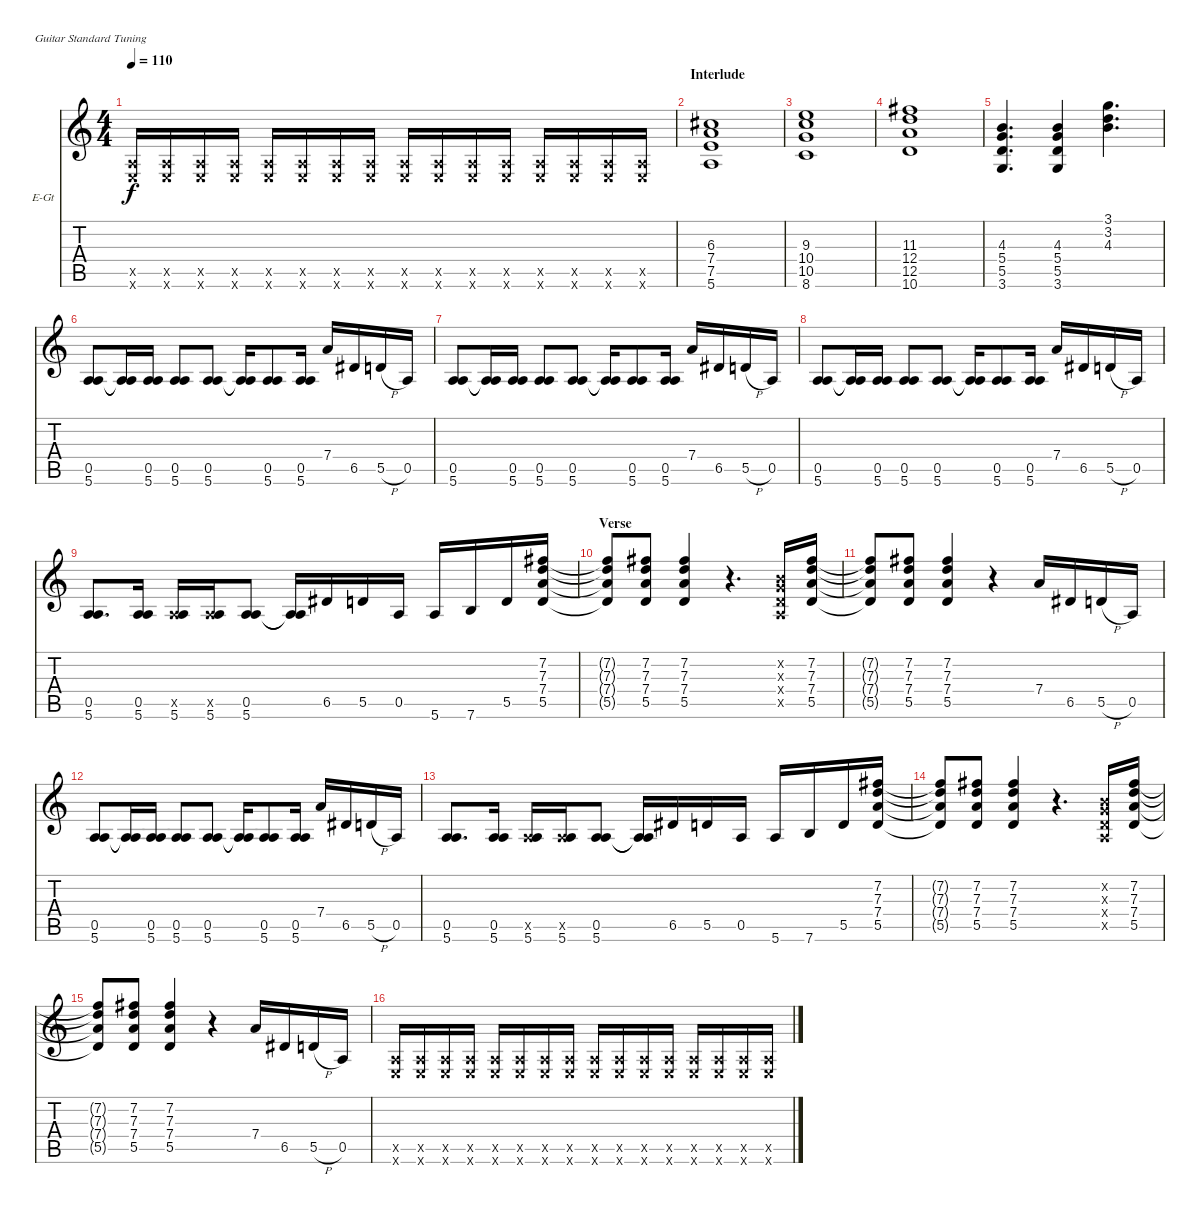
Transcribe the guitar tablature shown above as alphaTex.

\defaultSystemsLayout 4
\bracketExtendMode nobrackets
\firstSystemTrackNameOrientation horizontal
\otherSystemsTrackNameOrientation horizontal
\track ("Stone Gossard (Drive)" "E-Gt") {instrument overdrivenguitar}
\staff {score tabs}
\tuning (E4 B3 G3 D3 A2 E2)
\ts (4 4)
\tempo 110
\clef g2
\ks c
(0.5{x} 0.6{x}).16{dy f} (0.5{x} 0.6{x}).16 (0.5{x} 0.6{x}).16 (0.5{x} 0.6{x}).16 (0.5{x} 0.6{x}).16 (0.5{x} 0.6{x}).16 (0.5{x} 0.6{x}).16 (0.5{x} 0.6{x}).16 (0.5{x} 0.6{x}).16 (0.5{x} 0.6{x}).16 (0.5{x} 0.6{x}).16 (0.5{x} 0.6{x}).16 (0.5{x} 0.6{x}).16 (0.5{x} 0.6{x}).16 (0.5{x} 0.6{x}).16 (0.5{x} 0.6{x}).16 |
\section ("" "Interlude")
(6.3 7.4 7.5 5.6).1 |
(9.3 10.4 10.5 8.6).1 |
(11.3 12.4 12.5 10.6).1 |
(4.3 5.4 5.5 3.6).4{d} (4.3 5.4 5.5 3.6).4 (3.1 3.2 4.3).4{d} |
(0.5 5.6).8 (0.5{t} 5.6{t}).16 (0.5 5.6).16 (0.5 5.6).8 (0.5 5.6).8 (0.5{t} 5.6{t}).16 (0.5 5.6).8 (0.5 5.6).16 7.4.16 6.5.16 5.5{h}.16 0.5.16 |
(0.5 5.6).8 (0.5{t} 5.6{t}).16 (0.5 5.6).16 (0.5 5.6).8 (0.5 5.6).8 (0.5{t} 5.6{t}).16 (0.5 5.6).8 (0.5 5.6).16 7.4.16 6.5.16 5.5{h}.16 0.5.16 |
(0.5 5.6).8 (0.5{t} 5.6{t}).16 (0.5 5.6).16 (0.5 5.6).8 (0.5 5.6).8 (0.5{t} 5.6{t}).16 (0.5 5.6).8 (0.5 5.6).16 7.4.16 6.5.16 5.5{h}.16 0.5.16 |
(0.5 5.6).8{d} (0.5 5.6).16 (0.5{x} 5.6).16 (0.5{x} 5.6).16 (0.5 5.6).8 (0.5{t} 5.6{t}).16 6.5.16 5.5.16 0.5.16 5.6.16 7.6.16 5.5.16 (7.2 7.3 7.4 5.5).16 |
\section ("" "Verse")
(7.2{t} 7.3{t} 7.4{t} 5.5{t}).8 (7.2 7.3 7.4 5.5).8 (7.2 7.3 7.4 5.5).4 r.4{d} (0.2{x} 0.3{x} 0.4{x} 0.5{x}).16 (7.2 7.3 7.4 5.5).16 |
(7.2{t} 7.3{t} 7.4{t} 5.5{t}).8 (7.2 7.3 7.4 5.5).8 (7.2 7.3 7.4 5.5).4 r.4 7.4.16 6.5.16 5.5{h}.16 0.5.16 |
(0.5 5.6).8 (0.5{t} 5.6{t}).16 (0.5 5.6).16 (0.5 5.6).8 (0.5 5.6).8 (0.5{t} 5.6{t}).16 (0.5 5.6).8 (0.5 5.6).16 7.4.16 6.5.16 5.5{h}.16 0.5.16 |
(0.5 5.6).8{d} (0.5 5.6).16 (0.5{x} 5.6).16 (0.5{x} 5.6).16 (0.5 5.6).8 (0.5{t} 5.6{t}).16 6.5.16 5.5.16 0.5.16 5.6.16 7.6.16 5.5.16 (7.2 7.3 7.4 5.5).16 |
(7.2{t} 7.3{t} 7.4{t} 5.5{t}).8 (7.2 7.3 7.4 5.5).8 (7.2 7.3 7.4 5.5).4 r.4{d} (0.2{x} 0.3{x} 0.4{x} 0.5{x}).16 (7.2 7.3 7.4 5.5).16 |
(7.2{t} 7.3{t} 7.4{t} 5.5{t}).8 (7.2 7.3 7.4 5.5).8 (7.2 7.3 7.4 5.5).4 r.4 7.4.16 6.5.16 5.5{h}.16 0.5.16 |
(0.5{x} 0.6{x}).16 (0.5{x} 0.6{x}).16 (0.5{x} 0.6{x}).16 (0.5{x} 0.6{x}).16 (0.5{x} 0.6{x}).16 (0.5{x} 0.6{x}).16 (0.5{x} 0.6{x}).16 (0.5{x} 0.6{x}).16 (0.5{x} 0.6{x}).16 (0.5{x} 0.6{x}).16 (0.5{x} 0.6{x}).16 (0.5{x} 0.6{x}).16 (0.5{x} 0.6{x}).16 (0.5{x} 0.6{x}).16 (0.5{x} 0.6{x}).16 (0.5{x} 0.6{x}).16
